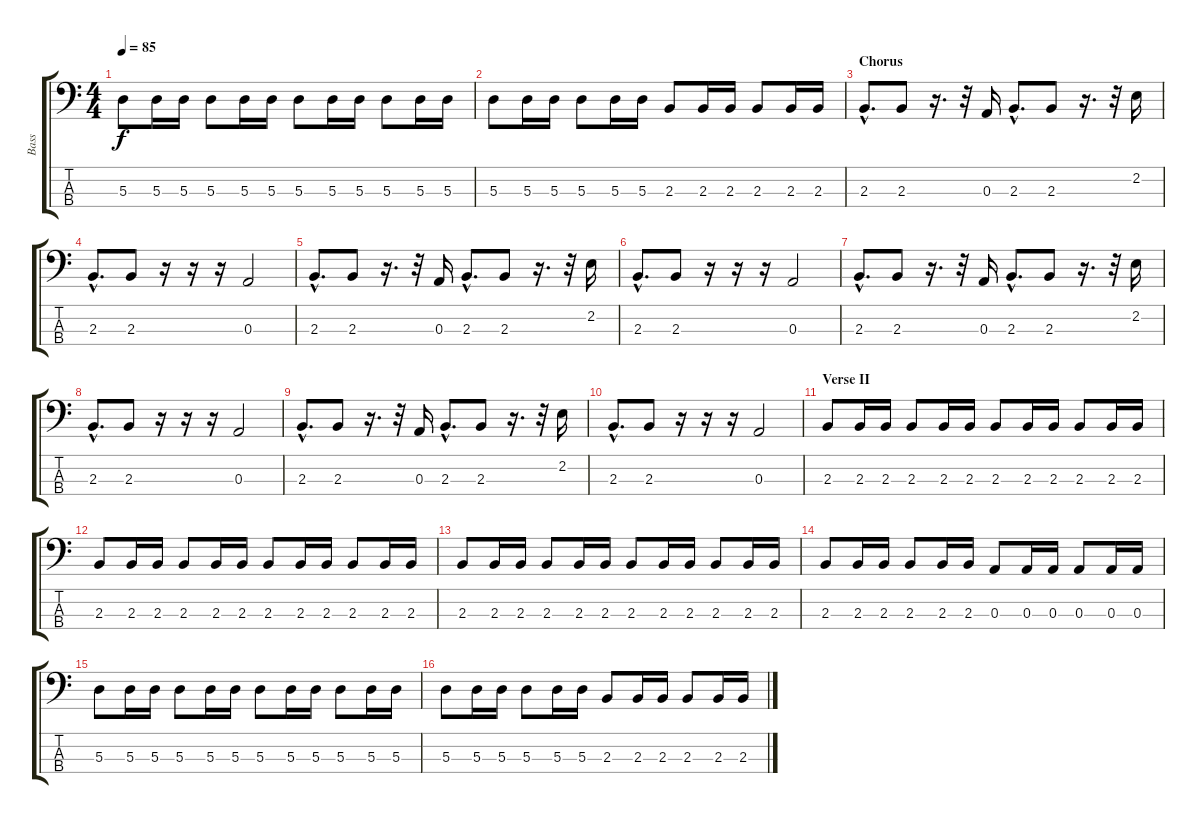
\track ("Bass" "Bass") {instrument electricbassfinger}
\staff {score tabs}
\tuning (G2 D2 A1 E1) {hide}
\ts (4 4)
\tempo 85
\clef f4
\ks c
5.3.8{dy f} 5.3.16 5.3.16 5.3.8 5.3.16 5.3.16 5.3.8 5.3.16 5.3.16 5.3.8 5.3.16 5.3.16 |
5.3.8 5.3.16 5.3.16 5.3.8 5.3.16 5.3.16 2.3.8 2.3.16 2.3.16 2.3.8 2.3.16 2.3.16 |
\section ("" "Chorus")
2.3{hac}.8{d} 2.3.8 r.16{d} r.32 0.3.16 2.3{hac}.8{d} 2.3.8 r.16{d} r.32 2.2.16 |
2.3{hac}.8{d} 2.3.8 r.16 r.16 r.16 0.3.2 |
2.3{hac}.8{d} 2.3.8 r.16{d} r.32 0.3.16 2.3{hac}.8{d} 2.3.8 r.16{d} r.32 2.2.16 |
2.3{hac}.8{d} 2.3.8 r.16 r.16 r.16 0.3.2 |
2.3{hac}.8{d} 2.3.8 r.16{d} r.32 0.3.16 2.3{hac}.8{d} 2.3.8 r.16{d} r.32 2.2.16 |
2.3{hac}.8{d} 2.3.8 r.16 r.16 r.16 0.3.2 |
2.3{hac}.8{d} 2.3.8 r.16{d} r.32 0.3.16 2.3{hac}.8{d} 2.3.8 r.16{d} r.32 2.2.16 |
2.3{hac}.8{d} 2.3.8 r.16 r.16 r.16 0.3.2 |
\section ("" "Verse II")
2.3.8 2.3.16 2.3.16 2.3.8 2.3.16 2.3.16 2.3.8 2.3.16 2.3.16 2.3.8 2.3.16 2.3.16 |
2.3.8 2.3.16 2.3.16 2.3.8 2.3.16 2.3.16 2.3.8 2.3.16 2.3.16 2.3.8 2.3.16 2.3.16 |
2.3.8 2.3.16 2.3.16 2.3.8 2.3.16 2.3.16 2.3.8 2.3.16 2.3.16 2.3.8 2.3.16 2.3.16 |
2.3.8 2.3.16 2.3.16 2.3.8 2.3.16 2.3.16 0.3.8 0.3.16 0.3.16 0.3.8 0.3.16 0.3.16 |
5.3.8 5.3.16 5.3.16 5.3.8 5.3.16 5.3.16 5.3.8 5.3.16 5.3.16 5.3.8 5.3.16 5.3.16 |
5.3.8 5.3.16 5.3.16 5.3.8 5.3.16 5.3.16 2.3.8 2.3.16 2.3.16 2.3.8 2.3.16 2.3.16
